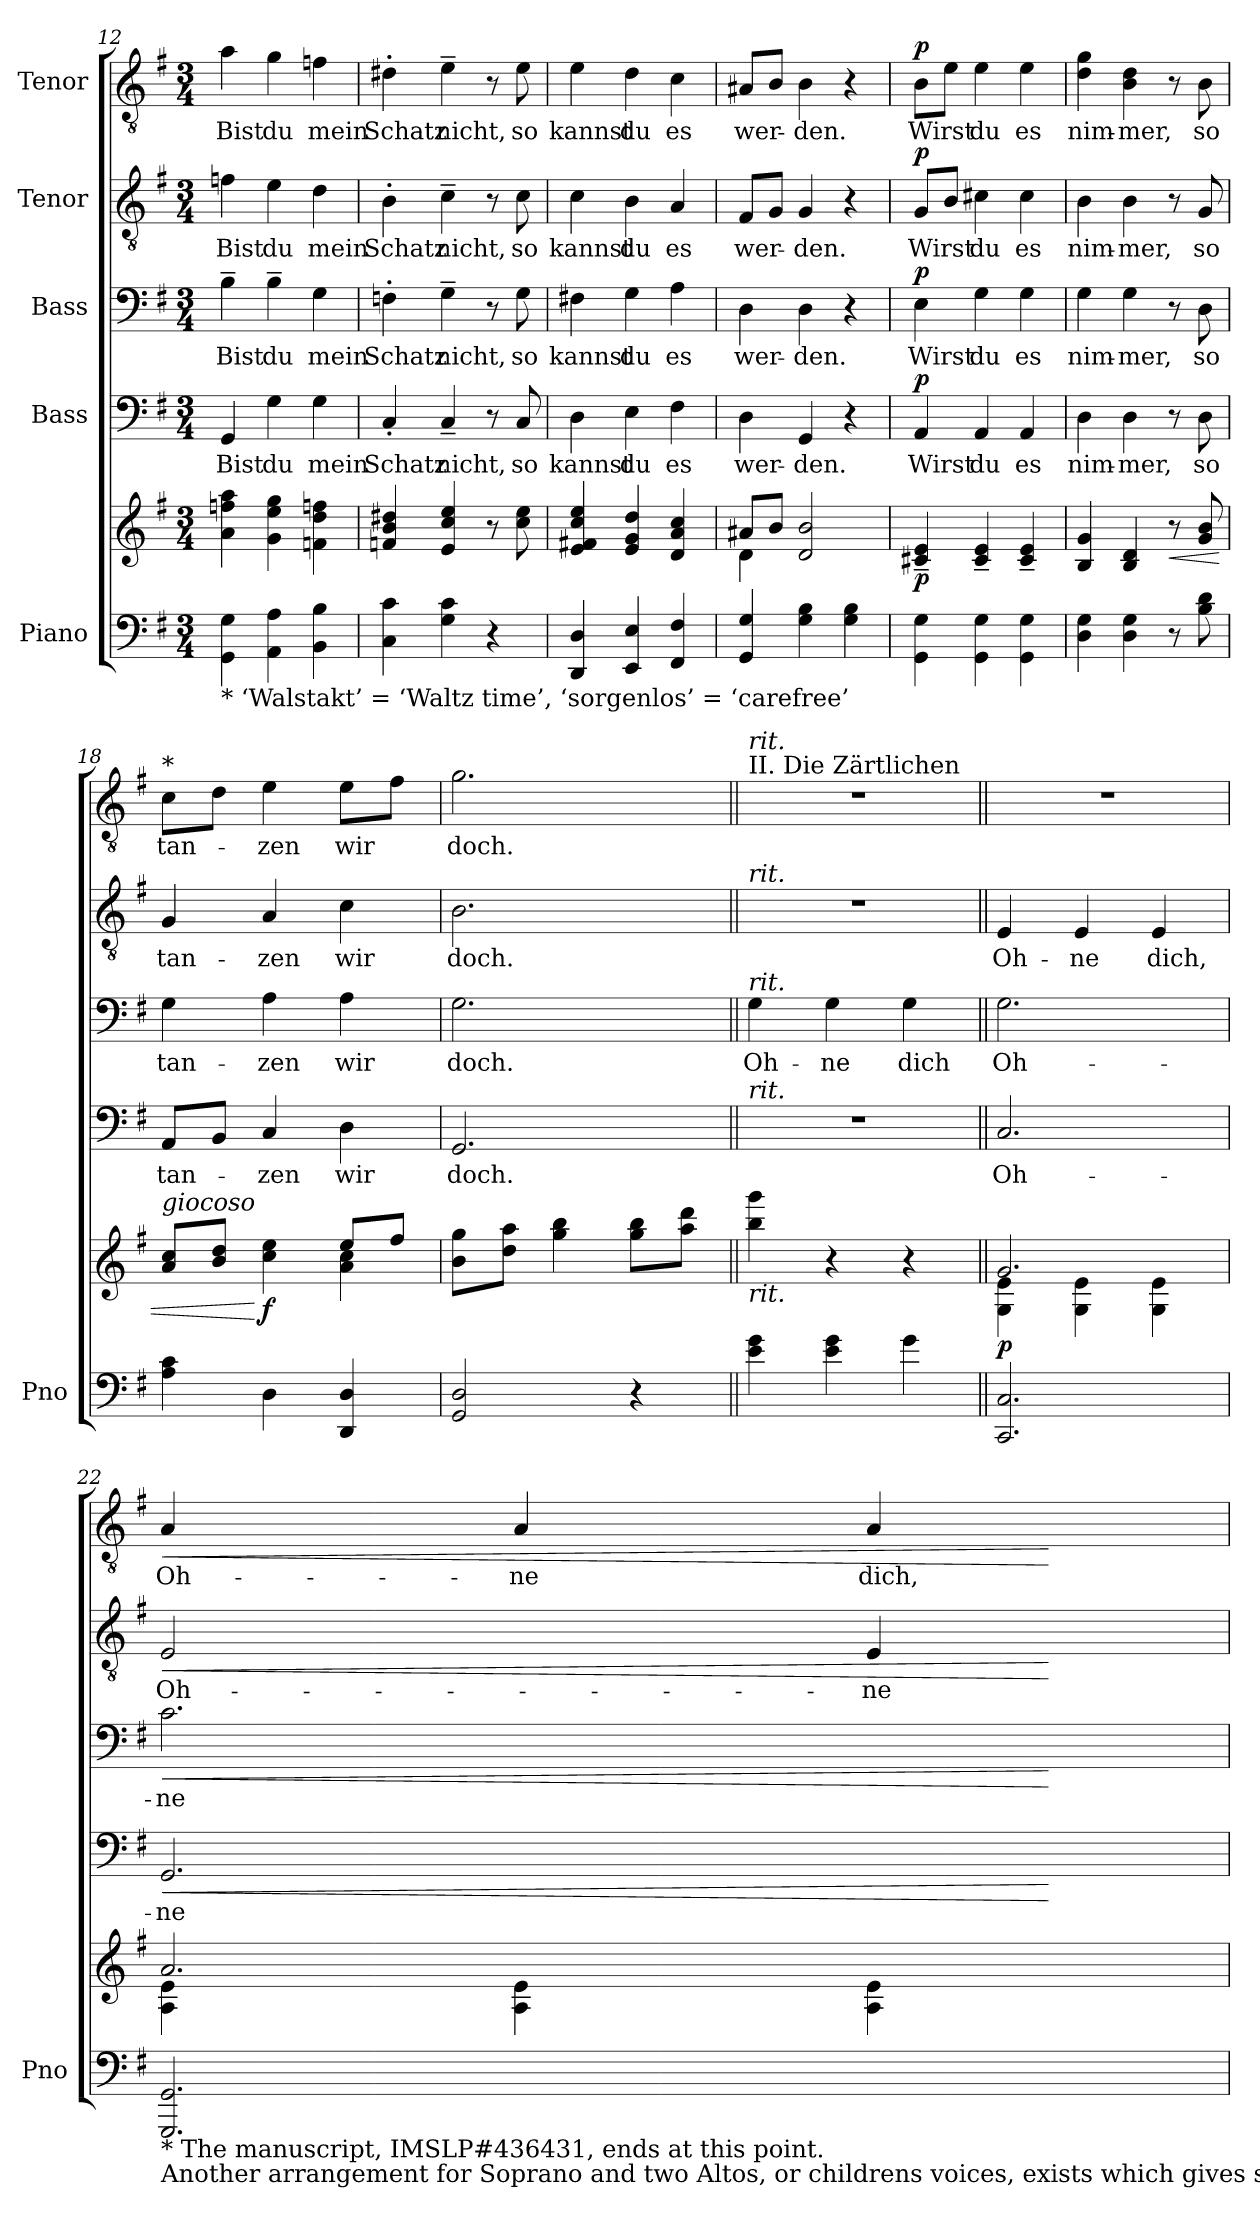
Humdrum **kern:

**kern	**kern	**dynam	**kern	**text	**dynam	**kern	**text	**dynam	**kern	**text	**dynam	**kern	**text	**dynam
*part5	*part5	*part5	*part4	*part4	*part4	*part3	*part3	*part3	*part2	*part2	*part2	*part1	*part1	*part1
*staff6	*staff5	*staff5/6	*staff4	*staff4	*staff4	*staff3	*staff3	*staff3	*staff2	*staff2	*staff2	*staff1	*staff1	*staff1
*I"Piano	*	*	*I"Bass	*	*	*I"Bass	*	*	*I"Tenor	*	*	*I"Tenor	*	*
*I'Pno	*	*	*	*	*	*	*	*	*	*	*	*	*	*
!!LO:LB:g=z
*clefF4	*clefG2	*	*clefF4	*	*	*clefF4	*	*	*clefGv2	*	*	*clefGv2	*	*
*k[f#]	*k[f#]	*	*k[f#]	*	*	*k[f#]	*	*	*k[f#]	*	*	*k[f#]	*	*
*M3/4	*M3/4	*	*M3/4	*	*	*M3/4	*	*	*M3/4	*	*	*M3/4	*	*
=12	=12	=12	=12	=12	=12	=12	=12	=12	=12	=12	=12	=12	=12	=12
!LO:TX:b:t=*   ‘Walstakt’ = ‘Waltz time’,  ‘sorgenlos’ = ‘carefree’	!	!	!	!	!	!	!	!	!	!	!	!	!	!
!	!	!	!	!LO:LY:b	!	!	!LO:LY:b	!	!	!LO:LY:b	!	!	!LO:LY:b	!
4GG\ 4G\	4a\ 4ffn\ 4aa\	.	4GG/	Bist	.	4B~\	Bist	.	4fn\	Bist	.	4a\	Bist	.
!	!	!	!	!LO:LY:b	!	!	!LO:LY:b	!	!	!LO:LY:b	!	!	!LO:LY:b	!
4AA\ 4A\	4g\ 4ee\ 4gg\	.	4G\	du	.	4B~\	du	.	4e\	du	.	4g\	du	.
!	!	!	!	!LO:LY:b	!	!	!LO:LY:b	!	!	!LO:LY:b	!	!	!LO:LY:b	!
4BB\ 4B\	4fn\ 4dd\ 4ffn\	.	4G\	mein	.	4G\	mein	.	4d\	mein	.	4fn\	mein	.
=13	=13	=13	=13	=13	=13	=13	=13	=13	=13	=13	=13	=13	=13	=13
!	!	!	!	!LO:LY:b	!	!	!LO:LY:b	!	!	!LO:LY:b	!	!	!LO:LY:b	!
4C\ 4c\	4fn/ 4b/ 4dd#X/	.	4C'/	Schatz	.	4Fn'\	Schatz	.	4B'\	Schatz	.	4d#X'\	Schatz	.
!	!	!	!	!LO:LY:b	!	!	!LO:LY:b	!	!	!LO:LY:b	!	!	!LO:LY:b	!
4G\ 4c\	4e/ 4cc/ 4ee/	.	4C~/	nicht,	.	4G~\	nicht,	.	4c~\	nicht,	.	4e~\	nicht,	.
4r	8r	.	8r	.	.	8r	.	.	8r	.	.	8r	.	.
!	!	!	!	!LO:LY:b	!	!	!LO:LY:b	!	!	!LO:LY:b	!	!	!LO:LY:b	!
.	8cc\ 8ee\	.	8C/	so	.	8G\	so	.	8c\	so	.	8e\	so	.
=14	=14	=14	=14	=14	=14	=14	=14	=14	=14	=14	=14	=14	=14	=14
!	!	!	!	!LO:LY:b	!	!	!LO:LY:b	!	!	!LO:LY:b	!	!	!LO:LY:b	!
4DD/ 4D/	4e/ 4f#X/ 4cc/ 4ee/	.	4D\	kannst	.	4F#X\	kannst	.	4c\	kannst	.	4e\	kannst	.
!	!	!	!	!LO:LY:b	!	!	!LO:LY:b	!	!	!LO:LY:b	!	!	!LO:LY:b	!
4EE/ 4E/	4e/ 4g/ 4dd/	.	4E\	du	.	4G\	du	.	4B\	du	.	4d\	du	.
!	!	!	!	!LO:LY:b	!	!	!LO:LY:b	!	!	!LO:LY:b	!	!	!LO:LY:b	!
4FF#/ 4F#/	4d/ 4a/ 4cc/	.	4F#\	es	.	4A\	es	.	4A/	es	.	4c\	es	.
=15	=15	=15	=15	=15	=15	=15	=15	=15	=15	=15	=15	=15	=15	=15
*	*^	*	*	*	*	*	*	*	*	*	*	*	*	*
!	!	!	!	!	!LO:LY:b	!	!	!LO:LY:b	!	!	!LO:LY:b	!	!	!LO:LY:b	!
4GG/ 4G/	8a#X/L	4d\	.	4D\	wer-	.	4D\	wer-	.	8F#/L	wer-	.	8A#X/L	wer-	.
.	8b/J	.	.	.	.	.	.	.	.	8G/J	.	.	8B/J	.	.
!	!	!	!	!	!LO:LY:b	!	!	!LO:LY:b	!	!	!LO:LY:b	!	!	!LO:LY:b	!
4G\ 4B\	2d/ 2b/	2ryy	.	4GG/	-den.	.	4D\	-den.	.	4G/	-den.	.	4B\	-den.	.
4G\ 4B\	.	.	.	4r	.	.	4r	.	.	4r	.	.	4r	.	.
*	*v	*v	*	*	*	*	*	*	*	*	*	*	*	*	*
=16	=16	=16	=16	=16	=16	=16	=16	=16	=16	=16	=16	=16	=16	=16
!	!	!LO:DY:b	!	!LO:LY:b	!LO:DY:a	!	!LO:LY:b	!LO:DY:a	!	!LO:LY:b	!LO:DY:a	!	!LO:LY:b	!LO:DY:a
4GG\ 4G\	4c#X/~ 4e/~	p	4AA/	Wirst	p	4E\	Wirst	p	8G/L	Wirst	p	8B\L	Wirst	p
.	.	.	.	.	.	.	.	.	8B/J	.	.	8e\J	.	.
!	!	!	!	!LO:LY:b	!	!	!LO:LY:b	!	!	!LO:LY:b	!	!	!LO:LY:b	!
4GG\ 4G\	4c#/~ 4e/~	.	4AA/	du	.	4G\	du	.	4c#X\	du	.	4e\	du	.
!	!	!	!	!LO:LY:b	!	!	!LO:LY:b	!	!	!LO:LY:b	!	!	!LO:LY:b	!
4GG\ 4G\	4c#/~ 4e/~	.	4AA/	es	.	4G\	es	.	4c#\	es	.	4e\	es	.
=17	=17	=17	=17	=17	=17	=17	=17	=17	=17	=17	=17	=17	=17	=17
!	!	!	!	!LO:LY:b	!	!	!LO:LY:b	!	!	!LO:LY:b	!	!	!LO:LY:b	!
4D\ 4G\	4B/ 4g/	.	4D\	nim-	.	4G\	nim-	.	4B\	nim-	.	4d\ 4g\	nim-	.
!	!	!	!	!LO:LY:b	!	!	!LO:LY:b	!	!	!LO:LY:b	!	!	!LO:LY:b	!
4D\ 4G\	4B/ 4d/	.	4D\	-mer,	.	4G\	-mer,	.	4B\	-mer,	.	4B\ 4d\	-mer,	.
!	!	!LO:HP:b	!	!	!	!	!	!	!	!	!	!	!	!
8r	8r	<	8r	.	.	8r	.	.	8r	.	.	8r	.	.
!	!	!	!	!LO:LY:b	!	!	!LO:LY:b	!	!	!LO:LY:b	!	!	!LO:LY:b	!
8B\ 8d\	8g/ 8b/	.	8D\	so	.	8D\	so	.	8G/	so	.	8B\	so	.
=18	=18	=18	=18	=18	=18	=18	=18	=18	=18	=18	=18	=18	=18	=18
*	*^	*	*	*	*	*	*	*	*	*	*	*	*	*
!	!	!	!	!	!	!	!	!	!	!	!	!	!LO:TX:a:t=*	!	!
!	!LO:TX:a:i:t=giocoso	!	!	!	!	!	!	!	!	!	!	!	!	!	!
!	!	!	!	!	!LO:LY:b	!LO:DY:a	!	!LO:LY:b	!	!	!LO:LY:b	!	!	!LO:LY:b	!
!	!	!	!	!	!	!LO:DY:n=1:a	!	!	!LO:DY:a	!	!	!	!	!	!
!	!	!	!	!	!	!	!	!	!LO:DY:n=1:a	!	!	!LO:DY:a	!	!	!
!	!	!	!	!	!	!	!	!	!	!	!	!LO:DY:n=1:a	!	!	!LO:DY:a
!	!	!	!	!	!	!	!	!	!	!	!	!	!	!	!LO:DY:n=1:a
4A\ 4c\	8a/ 8cc/L	2ryy	.	8AA/L	tan-	f other-dynamics	4G\	tan-	f other-dynamics	4G/	tan-	f other-dynamics	8c\L	tan-	f other-dynamics
.	8b/ 8dd/J	.	.	8BB/J	.	.	.	.	.	.	.	.	8d\J	.	.
!	!	!	!LO:DY:n=1:b	!	!LO:LY:b	!	!	!LO:LY:b	!	!	!LO:LY:b	!	!	!LO:LY:b	!
4D\	4cc\ 4ee\	.	[ f	4C/	-zen	.	4A\	-zen	.	4A/	-zen	.	4e\	-zen	.
!	!	!	!	!	!LO:LY:b	!	!	!LO:LY:b	!	!	!LO:LY:b	!	!	!LO:LY:b	!
4DD/ 4D/	8ee/L	4a\ 4cc\	.	4D\	wir	.	4A\	wir	.	4c\	wir	.	8e\L	wir	.
.	8ff#/J	.	.	.	.	.	.	.	.	.	.	.	8f#\J	.	.
*	*v	*v	*	*	*	*	*	*	*	*	*	*	*	*	*
=19	=19	=19	=19	=19	=19	=19	=19	=19	=19	=19	=19	=19	=19	=19
*	*	*	*	*	*	*	*	*	*	*	*	*MM148	*	*
!	!	!	!	!LO:LY:b	!	!	!LO:LY:b	!	!	!LO:LY:b	!	!	!LO:LY:b	!
2GG/ 2D/	8b\ 8gg\L	.	2.GG/	doch.	.	2.G\	doch.	.	2.B\	doch.	.	2.g\	doch.	.
.	8dd\ 8aa\J	.	.	.	.	.	.	.	.	.	.	.	.	.
.	4gg\ 4bb\	.	.	.	.	.	.	.	.	.	.	.	.	.
4r	8gg\ 8bb\L	.	.	.	.	.	.	.	.	.	.	.	.	.
.	8aa\ 8ddd\J	.	.	.	.	.	.	.	.	.	.	.	.	.
=20||	=20||	=20||	=20||	=20||	=20||	=20||	=20||	=20||	=20||	=20||	=20||	=20||	=20||	=20||
*	*	*	*	*	*	*	*	*	*	*	*	*MM132	*	*
!	!	!	!	!	!	!	!	!	!	!	!	!LO:TX:a:t=II. Die Zärtlichen	!	!
!	!	!	!	!	!	!	!	!	!	!	!	!LO:TX:a:i:t=rit.	!	!
!	!	!	!	!	!	!	!	!	!LO:TX:a:i:t=rit.	!	!	!	!	!
!	!	!	!	!	!	!LO:TX:a:i:t=rit.	!	!	!	!	!	!	!	!
!	!	!	!LO:TX:a:i:t=rit.	!	!	!	!	!	!	!	!	!	!	!
!	!LO:TX:b:i:t=rit.	!	!	!	!	!	!	!	!	!	!	!	!	!
!	!	!	!	!	!	!	!LO:LY:b	!LO:DY:a	!	!	!	!	!	!
!	!	!	!	!	!	!	!	!LO:DY:n=1:a	!	!	!	!	!	!
4e\ 4g\	4bb\ 4ggg\	.	2.r	.	.	4G\	Oh-	p other-dynamics	2.r	.	.	2.r	.	.
!	!	!	!	!	!	!	!LO:LY:b	!	!	!	!	!	!	!
4e\ 4g\	4r	.	.	.	.	4G\	-ne	.	.	.	.	.	.	.
!	!	!	!	!	!	!	!LO:LY:b	!	!	!	!	!	!	!
4g\	4r	.	.	.	.	4G\	dich	.	.	.	.	.	.	.
=21||	=21||	=21||	=21||	=21||	=21||	=21||	=21||	=21||	=21||	=21||	=21||	=21||	=21||	=21||
*	*^	*	*	*	*	*	*	*	*	*	*	*	*	*
!	!	!	!LO:DY:b	!	!LO:LY:b	!LO:DY:a	!	!LO:LY:b	!	!	!LO:LY:b	!	!	!	!
!	!	!	!	!	!	!LO:DY:n=1:a	!	!	!	!	!	!LO:DY:a	!	!	!
!	!	!	!	!	!	!	!	!	!	!	!	!LO:DY:n=1:a	!	!	!
2.CC/ 2.C/	2.g/	4G\ 4e\	p	2.C/	Oh-	p other-dynamics	2.G\	Oh-	.	4E/	Oh-	p other-dynamics	2.r	.	.
!	!	!	!	!	!	!	!	!	!	!	!LO:LY:b	!	!	!	!
.	.	4G\ 4e\	.	.	.	.	.	.	.	4E/	-ne	.	.	.	.
!	!	!	!	!	!	!	!	!	!	!	!LO:LY:b	!	!	!	!
.	.	4G\ 4e\	.	.	.	.	.	.	.	4E/	dich,	.	.	.	.
!!LO:PB:g=z
=22	=22	=22	=22	=22	=22	=22	=22	=22	=22	=22	=22	=22	=22	=22	=22
!LO:TX:b:t=* The manuscript, IMSLP#436431, ends at this point.	!	!	!	!	!	!	!	!	!	!	!	!	!	!	!
!LO:TX:b:t=Another arrangement for Soprano and two Altos, or childrens voices, exists which gives some idea how the piece finishes.	!	!	!	!	!	!	!	!	!	!	!	!	!	!	!
!	!	!	!	!	!LO:LY:b	!LO:HP:b	!	!LO:LY:b	!LO:HP:b	!	!LO:LY:b	!LO:HP:b	!	!LO:LY:b	!LO:HP:b
!	!	!	!	!	!	!	!	!	!	!	!	!	!	!	!LO:DY:n=1:a
!	!	!	!	!	!	!	!	!	!	!	!	!	!	!	!LO:DY:n=2:a
2.GGG/ 2.GG/	2.a/	4A\ 4e\	.	2.GG/	-ne	<	2.c\	-ne	<	2E/	Oh-	<	4A/	Oh-	< p other-dynamics
!	!	!	!	!	!	!	!	!	!	!	!	!	!	!LO:LY:b	!
.	.	4A\ 4e\	.	.	.	.	.	.	.	.	.	.	4A/	-ne	.
!	!	!	!	!	!	!	!	!	!	!	!LO:LY:b	!	!	!LO:LY:b	!
.	.	4A\ 4e\	.	.	.	.	.	.	.	4E/	-ne	.	4A/	dich,	.
*	*v	*v	*	*	*	*	*	*	*	*	*	*	*	*	*
.	.	.	.	.	[	.	.	[	.	.	[	.	.	[
=	=	=	=	=	=	=	=	=	=	=	=	=	=	=
*-	*-	*-	*-	*-	*-	*-	*-	*-	*-	*-	*-	*-	*-	*-
